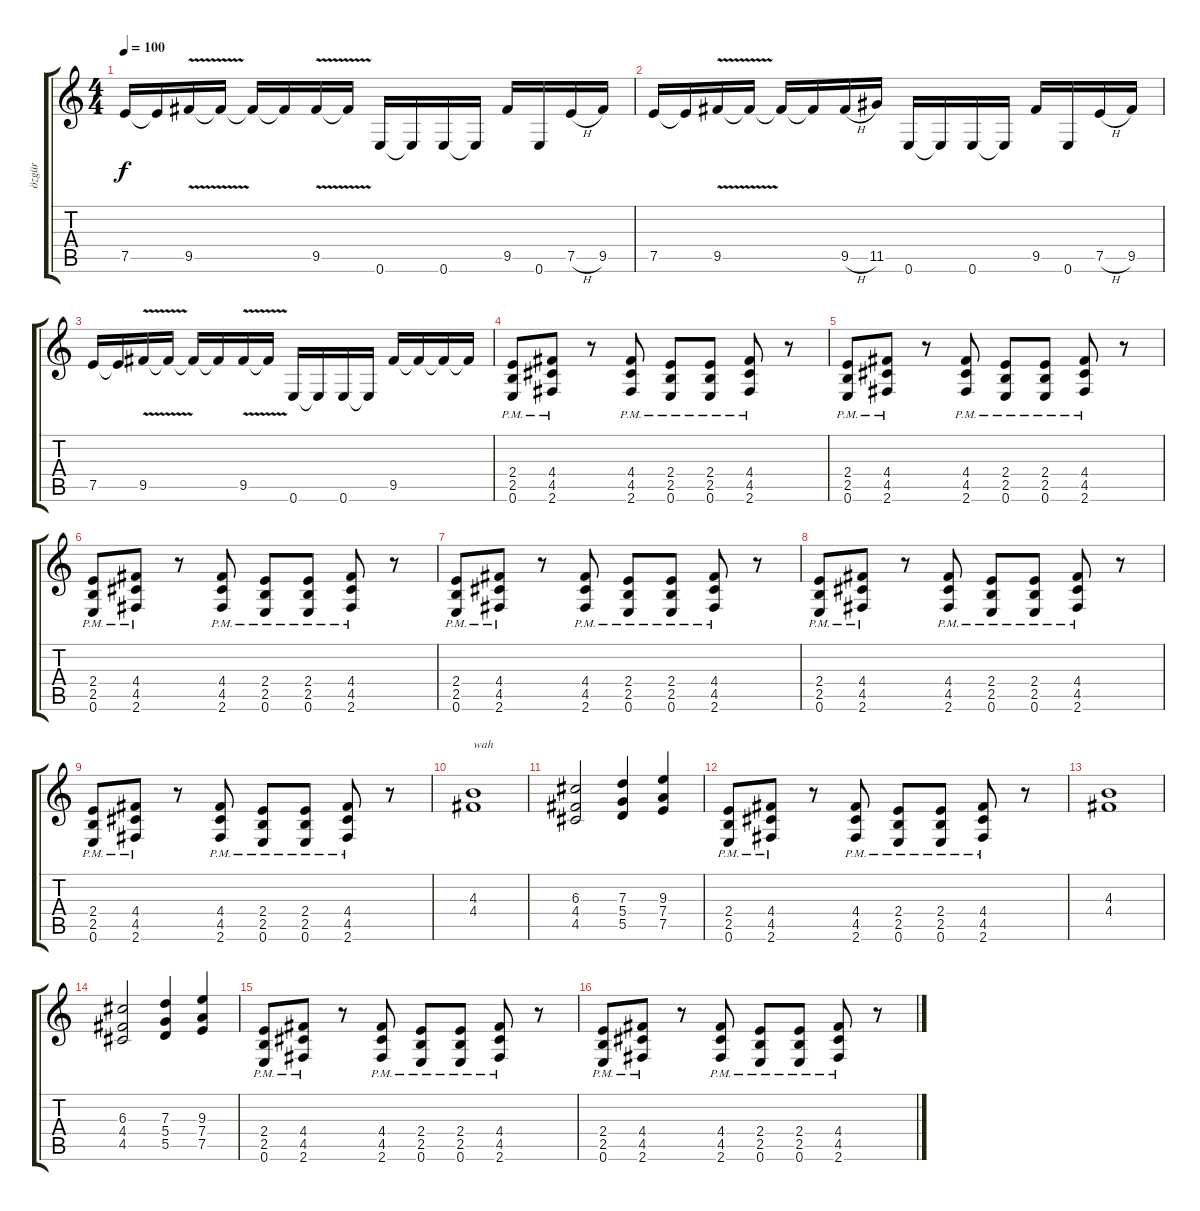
\track ("özgür" "özgür") {instrument overdrivenguitar}
\staff {score tabs}
\tuning (E4 B3 G3 D3 A2 E2) {hide}
\ts (4 4)
\tempo 100
\clef g2
\ks c
7.5.16{dy f} 7.5{t}.16 9.5{v}.16 9.5{t}.16 9.5{t}.16 9.5{t}.16 9.5{v}.16 9.5{t}.16 0.6.16 0.6{t}.16 0.6.16 0.6{t}.16 9.5.16 0.6.16 7.5{h}.16 9.5.16 |
7.5.16 7.5{t}.16 9.5{v}.16 9.5{t}.16 9.5{t}.16 9.5{t}.16 9.5{h}.16 11.5.16 0.6.16 0.6{t}.16 0.6.16 0.6{t}.16 9.5.16 0.6.16 7.5{h}.16 9.5.16 |
7.5.16 7.5{t}.16 9.5{v}.16 9.5{t}.16 9.5{t}.16 9.5{t}.16 9.5{v}.16 9.5{t}.16 0.6.16 0.6{t}.16 0.6.16 0.6{t}.16 9.5.16 9.5{t}.16 9.5{t}.16 9.5{t}.16 |
(2.4{pm} 2.5{pm} 0.6{pm}).8 (4.4{pm} 4.5{pm} 2.6{pm}).8 r.8 (4.4{pm} 4.5{pm} 2.6{pm}).8 (2.4{pm} 2.5{pm} 0.6{pm}).8 (2.4{pm} 2.5{pm} 0.6{pm}).8 (4.4{pm} 4.5{pm} 2.6{pm}).8 r.8 |
(2.4{pm} 2.5{pm} 0.6{pm}).8 (4.4{pm} 4.5{pm} 2.6{pm}).8 r.8 (4.4{pm} 4.5{pm} 2.6{pm}).8 (2.4{pm} 2.5{pm} 0.6{pm}).8 (2.4{pm} 2.5{pm} 0.6{pm}).8 (4.4{pm} 4.5{pm} 2.6{pm}).8 r.8 |
(2.4{pm} 2.5{pm} 0.6{pm}).8 (4.4{pm} 4.5{pm} 2.6{pm}).8 r.8 (4.4{pm} 4.5{pm} 2.6{pm}).8 (2.4{pm} 2.5{pm} 0.6{pm}).8 (2.4{pm} 2.5{pm} 0.6{pm}).8 (4.4{pm} 4.5{pm} 2.6{pm}).8 r.8 |
(2.4{pm} 2.5{pm} 0.6{pm}).8 (4.4{pm} 4.5{pm} 2.6{pm}).8 r.8 (4.4{pm} 4.5{pm} 2.6{pm}).8 (2.4{pm} 2.5{pm} 0.6{pm}).8 (2.4{pm} 2.5{pm} 0.6{pm}).8 (4.4{pm} 4.5{pm} 2.6{pm}).8 r.8 |
(2.4{pm} 2.5{pm} 0.6{pm}).8 (4.4{pm} 4.5{pm} 2.6{pm}).8 r.8 (4.4{pm} 4.5{pm} 2.6{pm}).8 (2.4{pm} 2.5{pm} 0.6{pm}).8 (2.4{pm} 2.5{pm} 0.6{pm}).8 (4.4{pm} 4.5{pm} 2.6{pm}).8 r.8 |
(2.4{pm} 2.5{pm} 0.6{pm}).8 (4.4{pm} 4.5{pm} 2.6{pm}).8 r.8 (4.4{pm} 4.5{pm} 2.6{pm}).8 (2.4{pm} 2.5{pm} 0.6{pm}).8 (2.4{pm} 2.5{pm} 0.6{pm}).8 (4.4{pm} 4.5{pm} 2.6{pm}).8 r.8 |
(4.3 4.4).1{txt "wah"} |
(6.3 4.4 4.5).2 (7.3 5.4 5.5).4 (9.3 7.4 7.5).4 |
(2.4{pm} 2.5{pm} 0.6{pm}).8 (4.4{pm} 4.5{pm} 2.6{pm}).8 r.8 (4.4{pm} 4.5{pm} 2.6{pm}).8 (2.4{pm} 2.5{pm} 0.6{pm}).8 (2.4{pm} 2.5{pm} 0.6{pm}).8 (4.4{pm} 4.5{pm} 2.6{pm}).8 r.8 |
(4.3 4.4).1 |
(6.3 4.4 4.5).2 (7.3 5.4 5.5).4 (9.3 7.4 7.5).4 |
(2.4{pm} 2.5{pm} 0.6{pm}).8 (4.4{pm} 4.5{pm} 2.6{pm}).8 r.8 (4.4{pm} 4.5{pm} 2.6{pm}).8 (2.4{pm} 2.5{pm} 0.6{pm}).8 (2.4{pm} 2.5{pm} 0.6{pm}).8 (4.4{pm} 4.5{pm} 2.6{pm}).8 r.8 |
(2.4{pm} 2.5{pm} 0.6{pm}).8 (4.4{pm} 4.5{pm} 2.6{pm}).8 r.8 (4.4{pm} 4.5{pm} 2.6{pm}).8 (2.4{pm} 2.5{pm} 0.6{pm}).8 (2.4{pm} 2.5{pm} 0.6{pm}).8 (4.4{pm} 4.5{pm} 2.6{pm}).8 r.8
